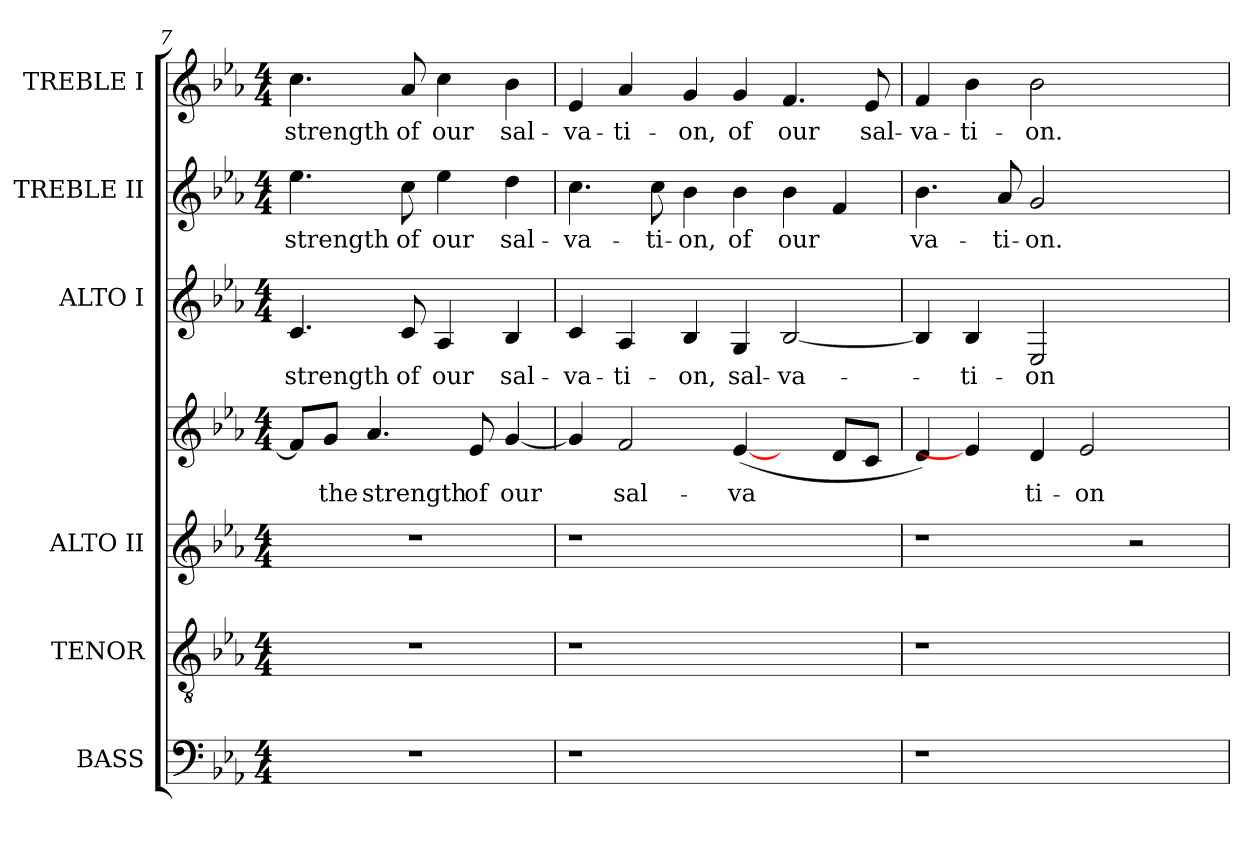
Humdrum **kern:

**kern	**kern	**kern	**kern	**text	**kern	**text	**kern	**text	**kern	**text
*part6	*part5	*part4	*part4	*part4	*part3	*part3	*part2	*part2	*part1	*part1
*staff7	*staff6	*staff5	*staff4	*staff4	*staff3	*staff3	*staff2	*staff2	*staff1	*staff1
*I"BASS	*I"TENOR	*I"ALTO II	*	*	*I"ALTO I	*	*I"TREBLE II	*	*I"TREBLE I	*
*I'B.	*I'T.	*I'A.2	*	*	*I'A.1	*	*	*	*	*
*clefF4	*clefGv2	*clefG2	*clefG2	*	*clefG2	*	*clefG2	*	*clefG2	*
*	*ITrd7c12	*	*	*	*	*	*	*	*	*
*k[b-e-a-]	*k[b-e-a-]	*k[b-e-a-]	*k[b-e-a-]	*	*k[b-e-a-]	*	*k[b-e-a-]	*	*k[b-e-a-]	*
*E-:	*E-:	*E-:	*E-:	*	*E-:	*	*E-:	*	*E-:	*
*M4/4	*M4/4	*M4/4	*M4/4	*	*M4/4	*	*M4/4	*	*M4/4	*
=7	=7	=7	=7	=7	=7	=7	=7	=7	=7	=7
!	!	!	!	!	!	!LO:LY:b:color=#000000	!	!	!	!
!	!	!	!	!	!	!	!	!LO:LY:b:color=#000000	!	!
!	!	!	!	!	!	!	!	!	!	!LO:LY:b:color=#000000
1r	1r	1r	8fi/L]	.	4.ci/	strength	4.ee-i\	strength	4.cci\	strength
!	!	!	!	!LO:LY:b:color=#000000	!	!	!	!	!	!
.	.	.	8gi/J	the	.	.	.	.	.	.
!	!	!	!	!LO:LY:b:color=#000000	!	!	!	!	!	!
.	.	.	4.a-i/	strength	.	.	.	.	.	.
!	!	!	!	!	!	!LO:LY:b:color=#000000	!	!	!	!
!	!	!	!	!	!	!	!	!LO:LY:b:color=#000000	!	!
!	!	!	!	!	!	!	!	!	!	!LO:LY:b:color=#000000
.	.	.	.	.	8ci/	of	8cci\	of	8a-i/	of
!	!	!	!	!	!	!LO:LY:b:color=#000000	!	!	!	!
!	!	!	!	!	!	!	!	!LO:LY:b:color=#000000	!	!
!	!	!	!	!	!	!	!	!	!	!LO:LY:b:color=#000000
.	.	.	.	.	4A-i/	our	4ee-i\	our	4cci\	our
!	!	!	!	!LO:LY:b:color=#000000	!	!	!	!	!	!
.	.	.	8e-i/	of	.	.	.	.	.	.
!	!	!	!	!LO:LY:b:color=#000000	!	!	!	!	!	!
!	!	!	!	!	!	!LO:LY:b:color=#000000	!	!	!	!
!	!	!	!	!	!	!	!	!LO:LY:b:color=#000000	!	!
!	!	!	!	!	!	!	!	!	!	!LO:LY:b:color=#000000
.	.	.	[4gi/	our	4B-i/	sal-	4ddi\	sal-	4b-i\	sal-
=8	=8	=8	=8	=8	=8	=8	=8	=8	=8	=8
!LO:N:vis=1	!LO:N:vis=1	!	!	!	!	!	!	!	!	!
!	!	!	!	!	!	!LO:LY:b:color=#000000	!	!	!	!
!	!	!	!	!	!	!	!	!LO:LY:b:color=#000000	!	!
!	!	!	!	!	!	!	!	!	!	!LO:LY:b:color=#000000
1r	1r	1r	4gi/]	.	4ci/	-va-	4.cci\	-va-	4e-i/	-va-
!	!	!	!	!LO:LY:b:color=#000000	!	!	!	!	!	!
!	!	!	!	!	!	!LO:LY:b:color=#000000	!	!	!	!
!	!	!	!	!	!	!	!	!	!	!LO:LY:b:color=#000000
.	.	.	2fi/	sal-	4A-i/	-ti-	.	.	4a-i/	-ti-
!	!	!	!	!	!	!	!	!LO:LY:b:color=#000000	!	!
.	.	.	.	.	.	.	8cci\	-ti-	.	.
!	!	!	!	!	!	!LO:LY:b:color=#000000	!	!	!	!
!	!	!	!	!	!	!	!	!LO:LY:b:color=#000000	!	!
!	!	!	!	!	!	!	!	!	!	!LO:LY:b:color=#000000
.	.	.	.	.	4B-i/	-on,	4b-i\	-on,	4gi/	-on,
!	!	!	!	!LO:LY:b:color=#000000	!	!	!	!	!	!
!	!	!	!	!	!	!LO:LY:b:color=#000000	!	!	!	!
!	!	!	!	!	!	!	!	!LO:LY:b:color=#000000	!	!
!	!	!	!	!	!	!	!	!	!	!LO:LY:b:color=#000000
.	.	.	([4e-i/	-va	4Gi/	sal-	4b-i\	of	4gi/	of
!	!	!	!	!	!	!LO:LY:b:color=#000000	!	!	!	!
!	!	!	!	!	!	!	!	!LO:LY:b:color=#000000	!	!
!	!	!	!	!	!	!	!	!	!	!LO:LY:b:color=#000000
2ryy	2ryy	2ryy	4ryy	.	[2B-i/	-va-	4b-i\	our	4.fi/	our
.	.	.	8di/L	.	.	.	4fi/	.	.	.
!	!	!	!	!	!	!	!	!	!	!LO:LY:b:color=#000000
.	.	.	8ci/J	.	.	.	.	.	8e-i/	sal-
=9	=9	=9	=9	=9	=9	=9	=9	=9	=9	=9
!	!	!	!	!	!	!	!	!LO:LY:b:color=#000000	!	!
!	!	!	!	!	!	!	!	!	!	!LO:LY:b:color=#000000
1r	1r	1r	4di/)	.	4B-i/]	.	4.b-i\	-va-	4fi/	-va-
!	!	!	!	!	!	!LO:LY:b:color=#000000	!	!	!	!
!	!	!	!	!	!	!	!	!	!	!LO:LY:b:color=#000000
.	.	.	4e-i/]	.	4B-i/	-ti-	.	.	4b-i\	-ti-
!	!	!	!	!	!	!	!	!LO:LY:b:color=#000000	!	!
.	.	.	.	.	.	.	8a-i/	-ti-	.	.
!	!	!	!	!LO:LY:b:color=#000000	!	!	!	!	!	!
!	!	!	!	!	!	!LO:LY:b:color=#000000	!	!	!	!
!	!	!	!	!	!	!	!	!LO:LY:b:color=#000000	!	!
!	!	!	!	!	!	!	!	!	!	!LO:LY:b:color=#000000
.	.	.	4di/	ti-	2E-i/	-on	2gi/	-on.	2b-i\	-on.
!	!	!	!	!LO:LY:b:color=#000000	!	!	!	!	!	!
.	.	.	2e-i/	-on	.	.	.	.	.	.
2ryy	2ryy	2r	.	.	2ryy	.	2ryy	.	2ryy	.
.	.	.	4ryy	.	.	.	.	.	.	.
=	=	=	=	=	=	=	=	=	=	=
*-	*-	*-	*-	*-	*-	*-	*-	*-	*-	*-
